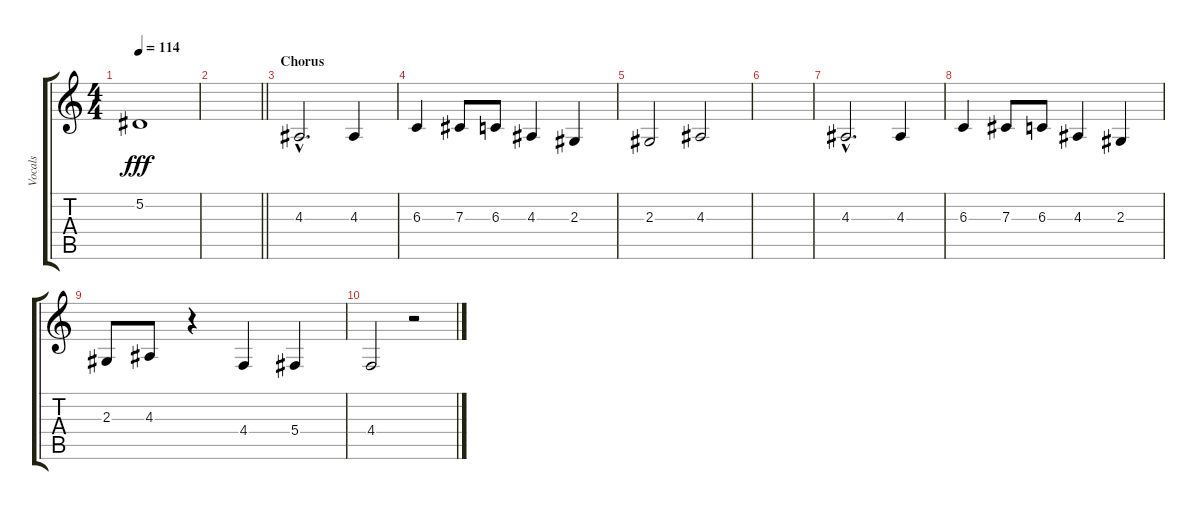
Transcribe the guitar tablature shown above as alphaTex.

\track ("Vocals" "Vocals") {instrument choiraahs}
\staff {score tabs}
\tuning (Eb4 Bb3 Gb3 Db3 Ab2 Eb2) {hide}
\ts (4 4)
\tempo 114
\clef g2
\ks c
5.2.1{dy fff} |
\barLineRight lightlight
|
\section ("" "Chorus")
4.3{hac}.2{d} 4.3.4 |
6.3.4 7.3.8 6.3.8 4.3.4 2.3.4 |
2.3.2 4.3.2 |
|
4.3{hac}.2{d} 4.3.4 |
6.3.4 7.3.8 6.3.8 4.3.4 2.3.4 |
2.3.8 4.3.8 r.4 4.4.4 5.4.4 |
4.4.2 r.2
